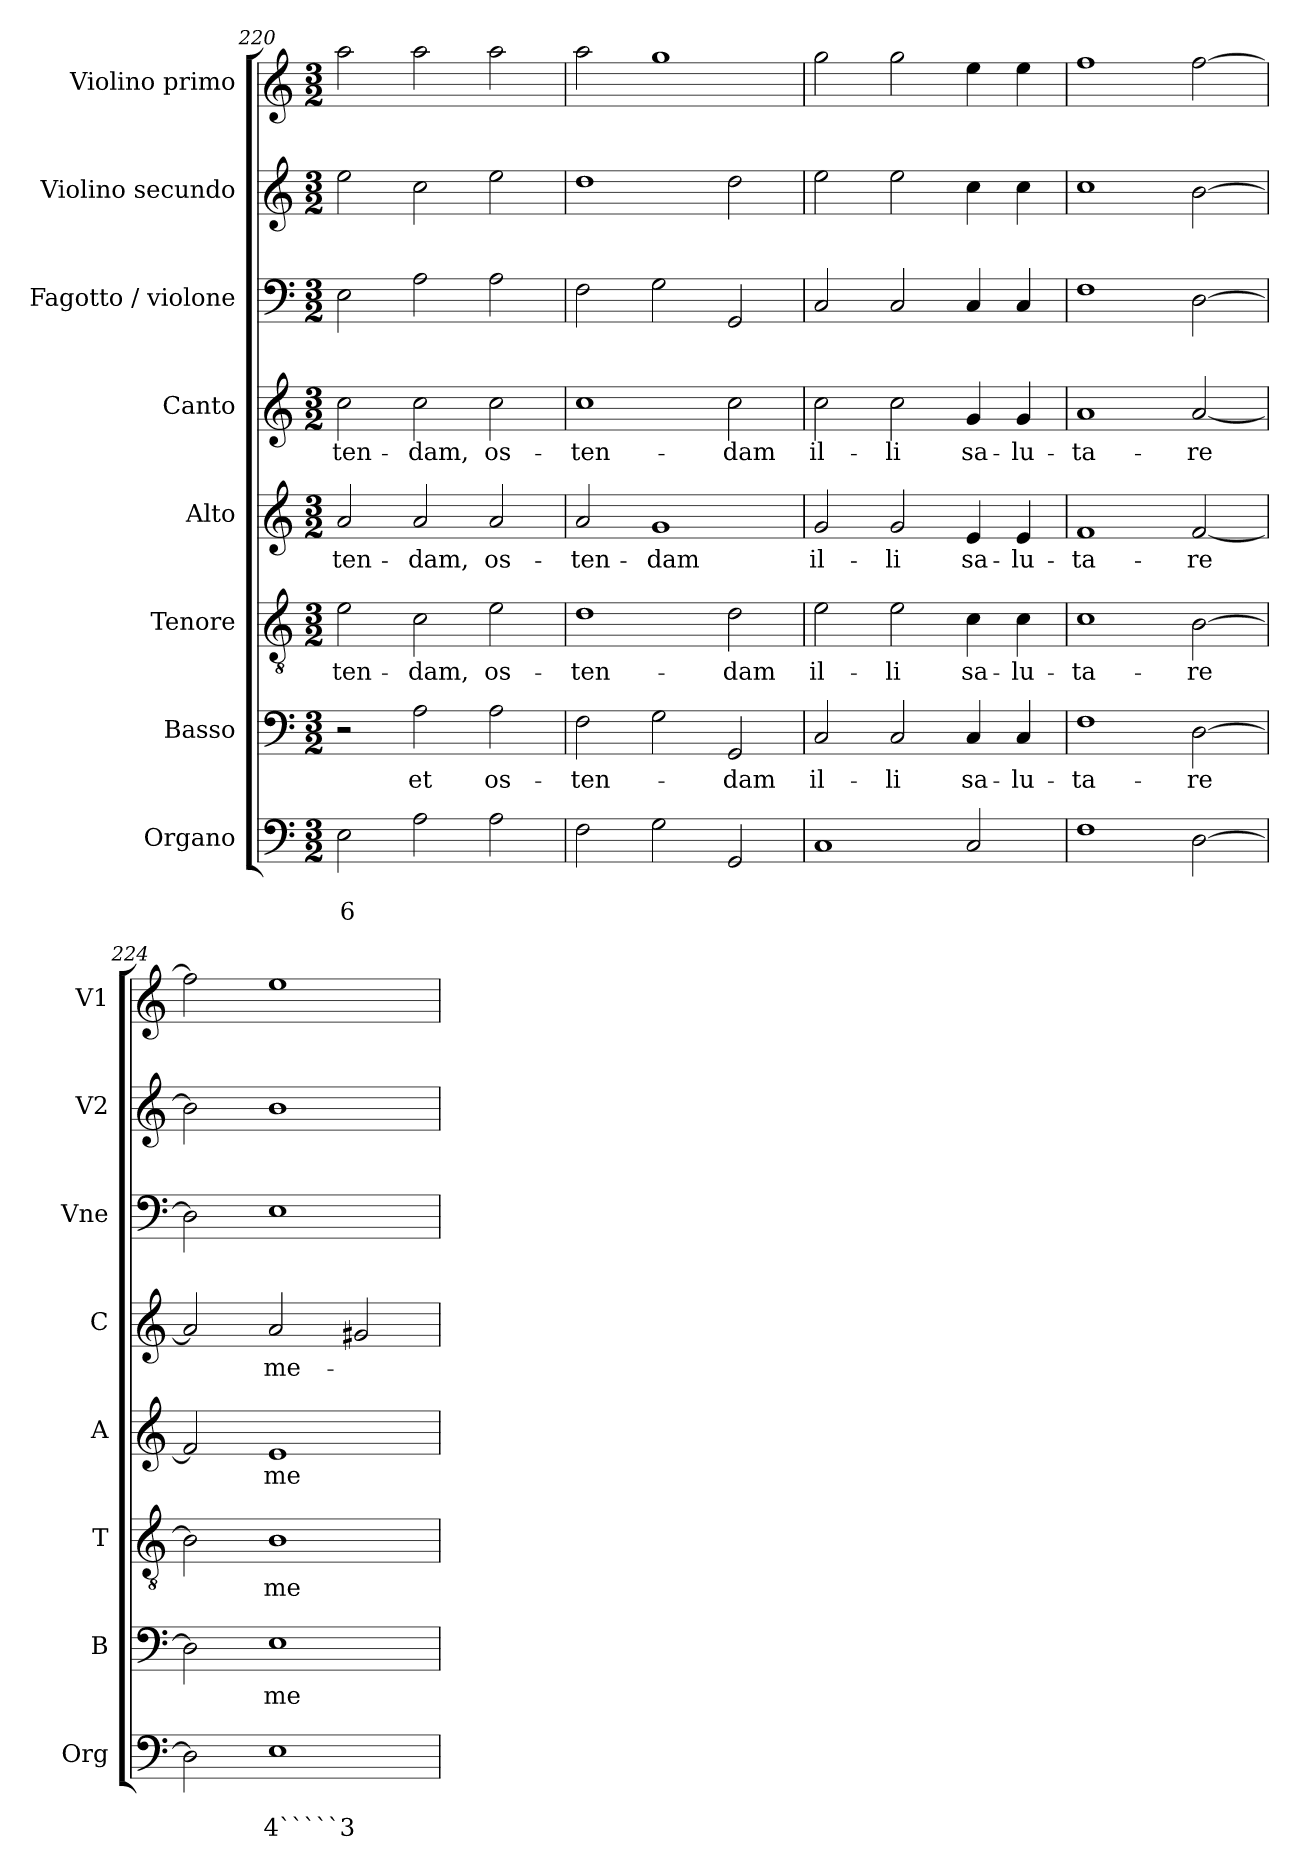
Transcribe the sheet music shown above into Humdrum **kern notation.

**kern	**text	**text	**kern	**text	**kern	**text	**kern	**text	**kern	**text	**kern	**kern	**kern
*part8	*part8	*part8	*part7	*part7	*part6	*part6	*part5	*part5	*part4	*part4	*part3	*part2	*part1
*staff8	*staff8	*staff8	*staff7	*staff7	*staff6	*staff6	*staff5	*staff5	*staff4	*staff4	*staff3	*staff2	*staff1
*I"Organo	*	*	*I"Basso	*	*I"Tenore	*	*I"Alto	*	*I"Canto	*	*I"Fagotto / violone	*I"Violino secundo	*I"Violino primo
*I'Org	*	*	*I'B	*	*I'T	*	*I'A	*	*I'C	*	*I'Vne	*I'V2	*I'V1
*clefF4	*	*	*clefF4	*	*clefGv2	*	*clefG2	*	*clefG2	*	*clefF4	*clefG2	*clefG2
*k[]	*	*	*k[]	*	*k[]	*	*k[]	*	*k[]	*	*k[]	*k[]	*k[]
*C:	*	*	*C:	*	*C:	*	*C:	*	*C:	*	*C:	*C:	*C:
*M3/2	*	*	*M3/2	*	*M3/2	*	*M3/2	*	*M3/2	*	*M3/2	*M3/2	*M3/2
=220	=220	=220	=220	=220	=220	=220	=220	=220	=220	=220	=220	=220	=220
!	!	!LO:LY:b	!	!	!	!LO:LY:b	!	!LO:LY:b	!	!LO:LY:b	!	!	!
2E\	.	6	2r	.	2e\	-ten-	2a/	-ten-	2cc\	-ten-	2E\	2ee\	2aa\
!	!	!	!	!LO:LY:b	!	!LO:LY:b	!	!LO:LY:b	!	!LO:LY:b	!	!	!
2A\	.	.	2A\	et	2c\	-dam,	2a/	-dam,	2cc\	-dam,	2A\	2cc\	2aa\
!	!	!	!	!LO:LY:b	!	!LO:LY:b	!	!LO:LY:b	!	!LO:LY:b	!	!	!
2A\	.	.	2A\	os-	2e\	os-	2a/	os-	2cc\	os-	2A\	2ee\	2aa\
=221	=221	=221	=221	=221	=221	=221	=221	=221	=221	=221	=221	=221	=221
!	!	!	!	!LO:LY:b	!	!LO:LY:b	!	!LO:LY:b	!	!LO:LY:b	!	!	!
2F\	.	.	2F\	-ten-	1d	-ten-	2a/	-ten-	1cc	-ten-	2F\	1dd	2aa\
!	!	!	!	!	!	!	!	!LO:LY:b	!	!	!	!	!
2G\	.	.	2G\	.	.	.	1g	-dam	.	.	2G\	.	1gg
!	!	!	!	!LO:LY:b	!	!LO:LY:b	!	!	!	!LO:LY:b	!	!	!
2GG/	.	.	2GG/	-dam	2d\	-dam	.	.	2cc\	-dam	2GG/	2dd\	.
=222	=222	=222	=222	=222	=222	=222	=222	=222	=222	=222	=222	=222	=222
!	!	!	!	!LO:LY:b	!	!LO:LY:b	!	!LO:LY:b	!	!LO:LY:b	!	!	!
1C	.	.	2C/	il-	2e\	il-	2g/	il-	2cc\	il-	2C/	2ee\	2gg\
!	!	!	!	!LO:LY:b	!	!LO:LY:b	!	!LO:LY:b	!	!LO:LY:b	!	!	!
.	.	.	2C/	-li	2e\	-li	2g/	-li	2cc\	-li	2C/	2ee\	2gg\
!	!	!	!	!LO:LY:b	!	!LO:LY:b	!	!LO:LY:b	!	!LO:LY:b	!	!	!
2C/	.	.	4C/	sa-	4c\	sa-	4e/	sa-	4g/	sa-	4C/	4cc\	4ee\
!	!	!	!	!LO:LY:b	!	!LO:LY:b	!	!LO:LY:b	!	!LO:LY:b	!	!	!
.	.	.	4C/	-lu-	4c\	-lu-	4e/	-lu-	4g/	-lu-	4C/	4cc\	4ee\
!!LO:PB:g=z
=223	=223	=223	=223	=223	=223	=223	=223	=223	=223	=223	=223	=223	=223
!	!	!	!	!LO:LY:b	!	!LO:LY:b	!	!LO:LY:b	!	!LO:LY:b	!	!	!
1F	.	.	1F	-ta-	1c	-ta-	1f	-ta-	1a	-ta-	1F	1cc	1ff
!	!	!	!	!LO:LY:b	!	!LO:LY:b	!	!LO:LY:b	!	!LO:LY:b	!	!	!
[2D\	.	.	[2D\	-re	[2B\	-re	[2f/	-re	[2a/	-re	[2D\	[2b\	[2ff\
=224	=224	=224	=224	=224	=224	=224	=224	=224	=224	=224	=224	=224	=224
2D\]	.	.	2D\]	.	2B\]	.	2f/]	.	2a/]	.	2D\]	2b\]	2ff\]
!	!	!LO:LY:b	!	!LO:LY:b	!	!LO:LY:b	!	!LO:LY:b	!	!LO:LY:b	!	!	!
1E	.	4`````3	1E	me-	1B	me-	1e	me-	2a/	me-	1E	1b	1ee
.	.	.	.	.	.	.	.	.	2g#X/	.	.	.	.
=	=	=	=	=	=	=	=	=	=	=	=	=	=
*-	*-	*-	*-	*-	*-	*-	*-	*-	*-	*-	*-	*-	*-
